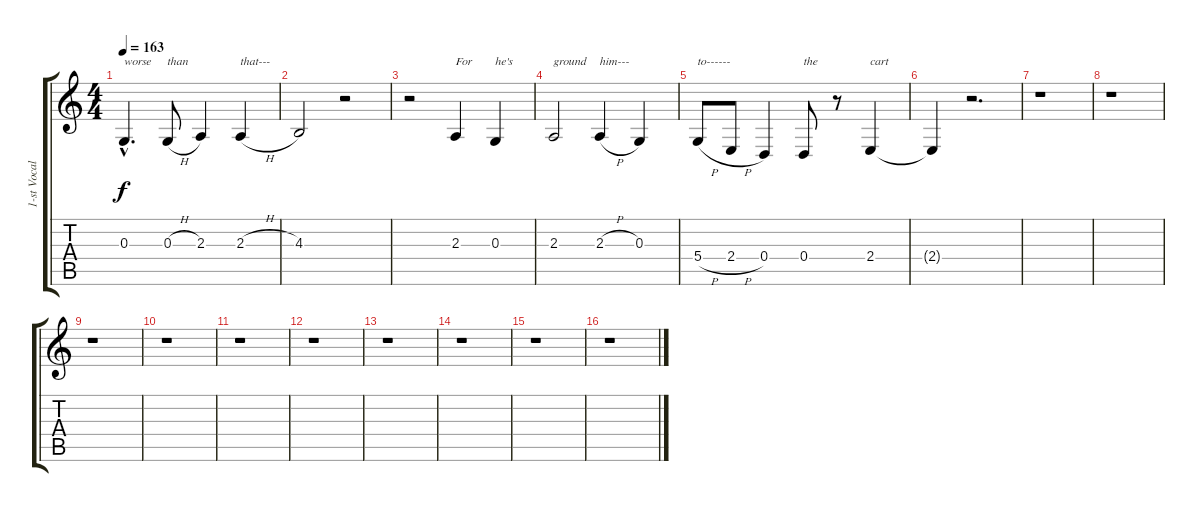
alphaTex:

\track ("1-st Vocal" "1-st Vocal") {instrument drawbarorgan}
\staff {score tabs}
\tuning (E4 B3 G3 D3 A2 E2) {hide}
\ts (4 4)
\tempo 163
\clef g2
\ks c
0.3{hac}.4{d txt "worse" dy f} 0.3{h}.8{txt "than"} 2.3.4 2.3{h}.4{txt "that---"} |
4.3.2 r.2 |
r.2 2.3.4{txt "For"} 0.3.4{txt "he's"} |
2.3.2{txt "ground"} 2.3{h}.4{txt "him---"} 0.3.4 |
5.4{h}.8{txt "to------"} 2.4{h}.8 0.4.4 0.4.8{txt "the"} r.8 2.4.4{txt "cart"} |
2.4{t}.4 r.2{d} |
r.1 |
r.1 |
r.1 |
r.1 |
r.1 |
r.1 |
r.1 |
r.1 |
r.1 |
r.1
